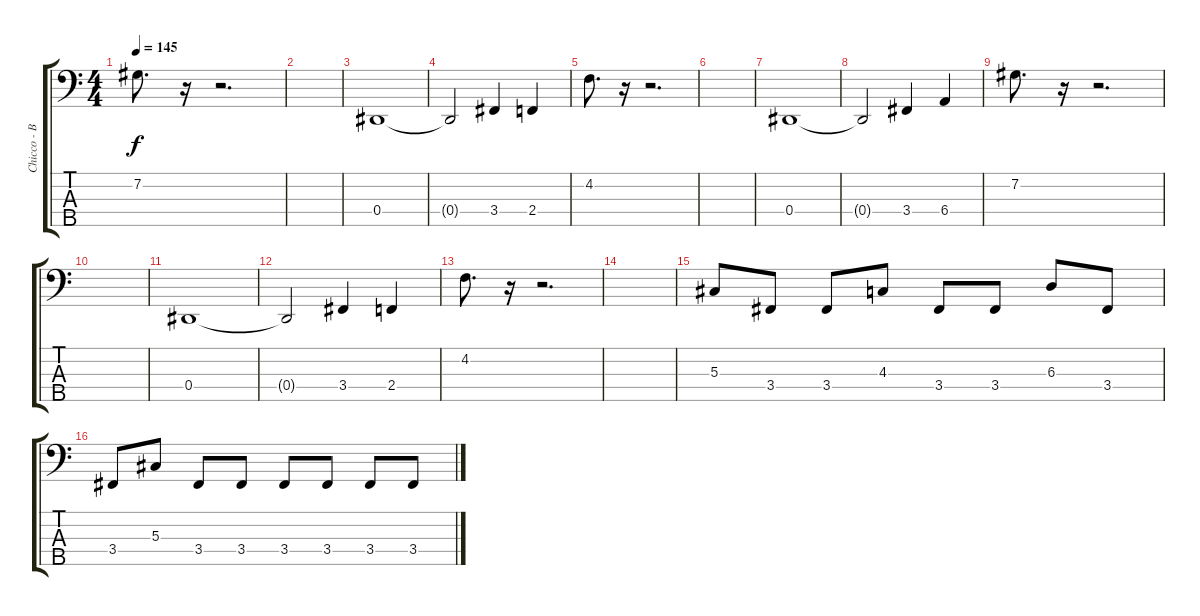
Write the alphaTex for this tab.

\track ("Chicco - Bass" "Chicco - B") {instrument fretlessbass}
\staff {score tabs}
\tuning (Gb2 Db2 Ab1 Eb1 Bb0) {hide}
\ts (4 4)
\tempo 145
\clef f4
\ks c
7.2.8{d dy f} r.16 r.2{d} |
|
0.4.1 |
0.4{t}.2 3.4.4 2.4.4 |
4.2.8{d} r.16 r.2{d} |
|
0.4.1 |
0.4{t}.2 3.4.4 6.4.4 |
7.2.8{d} r.16 r.2{d} |
|
0.4.1 |
0.4{t}.2 3.4.4 2.4.4 |
4.2.8{d} r.16 r.2{d} |
|
5.3.8 3.4.8 3.4.8 4.3.8 3.4.8 3.4.8 6.3.8 3.4.8 |
3.4.8 5.3.8 3.4.8 3.4.8 3.4.8 3.4.8 3.4.8 3.4.8
